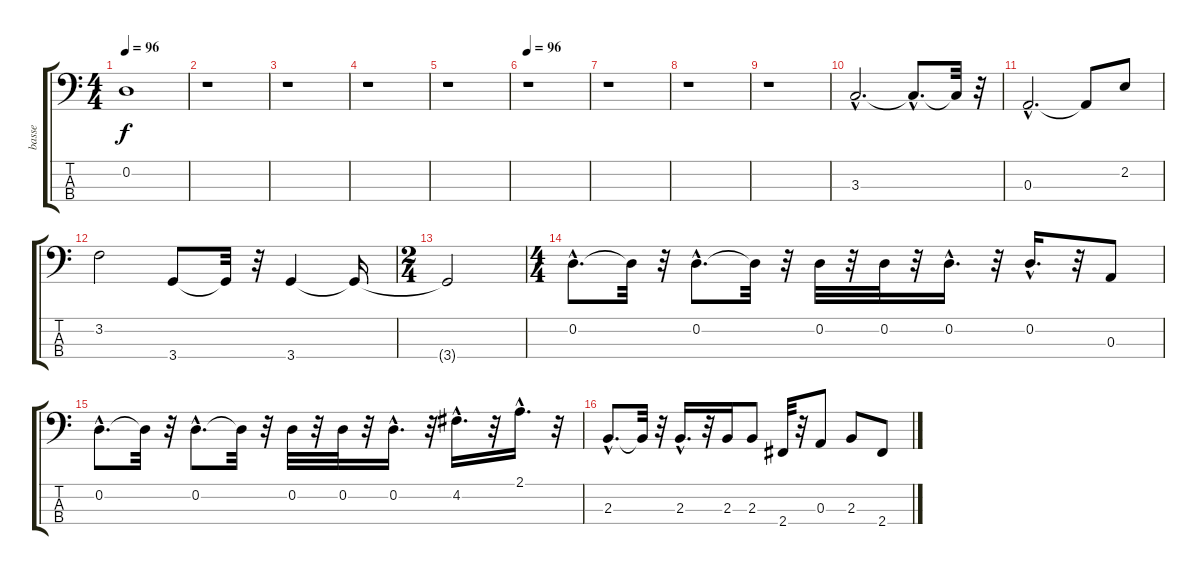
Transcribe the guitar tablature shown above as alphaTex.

\track ("basse" "basse") {instrument electricbasspick}
\staff {score tabs}
\tuning (G2 D2 A1 E1) {hide}
\ts (4 4)
\tempo 96
\clef f4
\ks c
0.2.1{dy f} |
r.1 |
r.1 |
r.1 |
r.1 |
\tempo 96
r.1 |
r.1 |
r.1 |
r.1 |
3.3{hac}.2{d} 3.3{hac t}.8{d} 3.3{t}.32 r.32 |
0.3{hac}.2{d} 0.3{t}.8 2.2.8 |
3.2.2 3.4.8 3.4{t}.32 r.32 3.4.4 3.4{t}.16 |
\ts (2 4)
3.4{t}.2 |
\ts (4 4)
0.2{hac}.8{d} 0.2{t}.32 r.32 0.2{hac}.8{d} 0.2{t}.32 r.32 0.2.32 r.32 0.2.32 r.32 0.2{hac}.16{d} r.32 0.2{hac}.16{d} r.32 0.3.8 |
0.2{hac}.8{d} 0.2{t}.32 r.32 0.2{hac}.8{d} 0.2{t}.32 r.32 0.2.32 r.32 0.2.32 r.32 0.2{hac}.16{d} r.32 4.2{hac}.16{d} r.32 2.1{hac}.16{d} r.32 |
2.3{hac}.8{d} 2.3{t}.32 r.32 2.3{hac}.16{d} r.32 2.3.16 2.3.8 2.4.32 r.32 0.3.8 2.3.8 2.4.8
